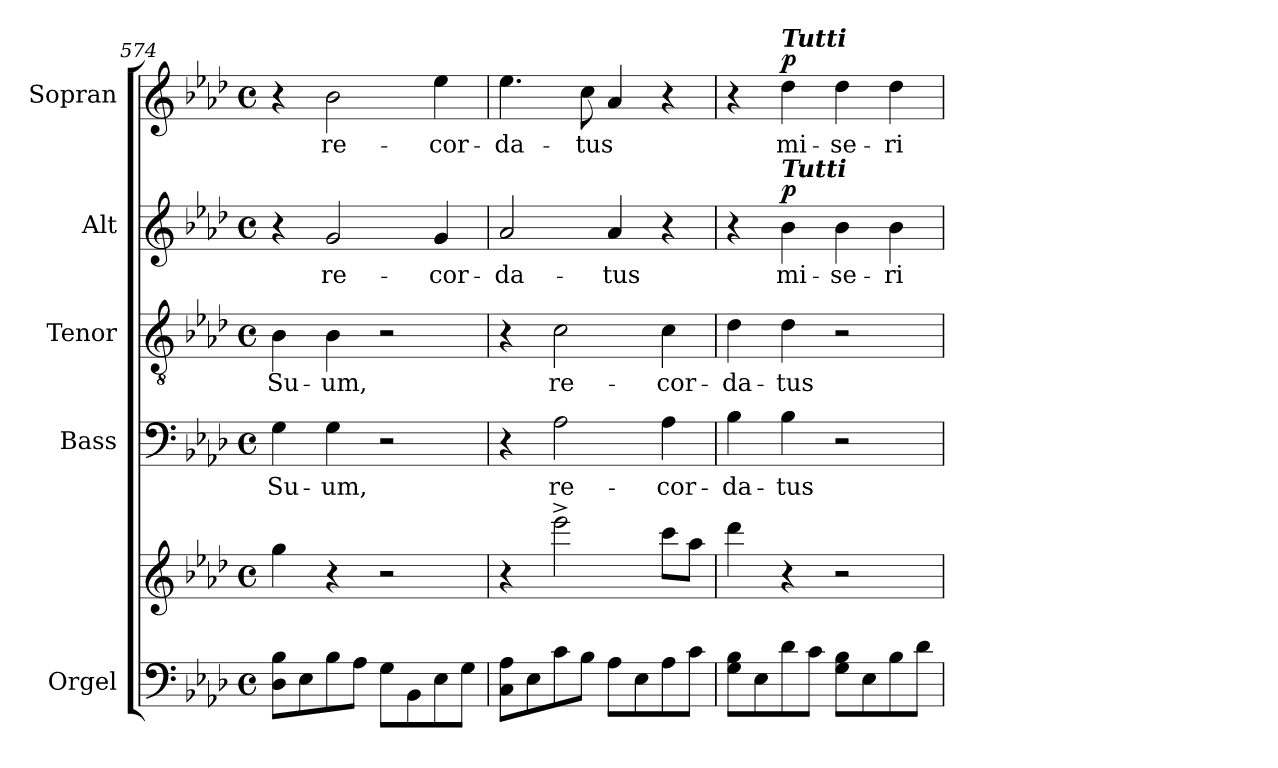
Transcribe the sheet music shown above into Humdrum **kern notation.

**kern	**kern	**kern	**text	**kern	**text	**kern	**text	**dynam	**kern	**text	**dynam
*part5	*part5	*part4	*part4	*part3	*part3	*part2	*part2	*part2	*part1	*part1	*part1
*staff6	*staff5	*staff4	*staff4	*staff3	*staff3	*staff2	*staff2	*staff2	*staff1	*staff1	*staff1
*I"Orgel	*	*I"Bass	*	*I"Tenor	*	*I"Alt	*	*	*I"Sopran	*	*
*I'Org.	*	*I'B.	*	*I'T.	*	*I'A.	*	*	*I'S.	*	*
*clefF4	*clefG2	*clefF4	*	*clefGv2	*	*clefG2	*	*	*clefG2	*	*
*k[b-e-a-d-]	*k[b-e-a-d-]	*k[b-e-a-d-]	*	*k[b-e-a-d-]	*	*k[b-e-a-d-]	*	*	*k[b-e-a-d-]	*	*
*A-:	*A-:	*A-:	*	*A-:	*	*A-:	*	*	*A-:	*	*
*M4/4	*M4/4	*M4/4	*	*M4/4	*	*M4/4	*	*	*M4/4	*	*
*met(c)	*met(c)	*met(c)	*	*met(c)	*	*met(c)	*	*	*met(c)	*	*
=574	=574	=574	=574	=574	=574	=574	=574	=574	=574	=574	=574
!	!	!	!LO:LY:b	!	!LO:LY:b	!	!	!	!	!	!
8D-\ 8B-\L	4gg\	4G\	Su-	4B-\	Su-	4r	.	.	4r	.	.
8E-\	.	.	.	.	.	.	.	.	.	.	.
!	!	!	!LO:LY:b	!	!LO:LY:b	!	!LO:LY:b	!	!	!LO:LY:b	!
8B-\	4r	4G\	-um,	4B-\	-um,	2g/	re-	.	2b-\	re-	.
8A-\J	.	.	.	.	.	.	.	.	.	.	.
8G\L	2r	2r	.	2r	.	.	.	.	.	.	.
8BB-\	.	.	.	.	.	.	.	.	.	.	.
!	!	!	!	!	!	!	!LO:LY:b	!	!	!LO:LY:b	!
8E-\	.	.	.	.	.	4g/	-cor-	.	4ee-\	-cor-	.
8G\J	.	.	.	.	.	.	.	.	.	.	.
=575	=575	=575	=575	=575	=575	=575	=575	=575	=575	=575	=575
!	!	!	!	!	!	!	!LO:LY:b	!	!	!LO:LY:b	!
8C\ 8A-\L	4r	4r	.	4r	.	2a-/	-da-	.	4.ee-\	-da-	.
8E-\	.	.	.	.	.	.	.	.	.	.	.
!	!	!	!LO:LY:b	!	!LO:LY:b	!	!	!	!	!	!
8c\	2eee-^>\	2A-\	re-	2c\	re-	.	.	.	.	.	.
!	!	!	!	!	!	!	!	!	!	!LO:LY:b	!
8B-\J	.	.	.	.	.	.	.	.	8cc\	-tus	.
!	!	!	!	!	!	!	!LO:LY:b	!	!	!	!
8A-\L	.	.	.	.	.	4a-/	-tus	.	4a-/	.	.
8E-\	.	.	.	.	.	.	.	.	.	.	.
!	!	!	!LO:LY:b	!	!LO:LY:b	!	!	!	!	!	!
8A-\	8ccc\L	4A-\	-cor-	4c\	-cor-	4r	.	.	4r	.	.
8c\J	8aa-\J	.	.	.	.	.	.	.	.	.	.
=576	=576	=576	=576	=576	=576	=576	=576	=576	=576	=576	=576
!	!	!	!LO:LY:b	!	!LO:LY:b	!	!	!	!	!	!
8G\ 8B-\L	4ddd-\	4B-\	-da-	4d-\	-da-	4r	.	.	4r	.	.
8E-\	.	.	.	.	.	.	.	.	.	.	.
!	!	!	!	!	!	!	!	!	!LO:TX:a:Bi:t=Tutti	!	!
!	!	!	!	!	!	!LO:TX:a:Bi:t=Tutti	!	!	!	!	!
!	!	!	!LO:LY:b	!	!LO:LY:b	!	!LO:LY:b	!LO:DY:a	!	!LO:LY:b	!LO:DY:a
8d-\	4r	4B-\	-tus	4d-\	-tus	4b-\	mi-	p	4dd-\	mi-	p
8c\J	.	.	.	.	.	.	.	.	.	.	.
!	!	!	!	!	!	!	!LO:LY:b	!	!	!LO:LY:b	!
8G\ 8B-\L	2r	2r	.	2r	.	4b-\	-se-	.	4dd-\	-se-	.
8E-\	.	.	.	.	.	.	.	.	.	.	.
!	!	!	!	!	!	!	!LO:LY:b	!	!	!LO:LY:b	!
8B-\	.	.	.	.	.	4b-\	-ri-	.	4dd-\	-ri-	.
8d-\J	.	.	.	.	.	.	.	.	.	.	.
=	=	=	=	=	=	=	=	=	=	=	=
*-	*-	*-	*-	*-	*-	*-	*-	*-	*-	*-	*-
